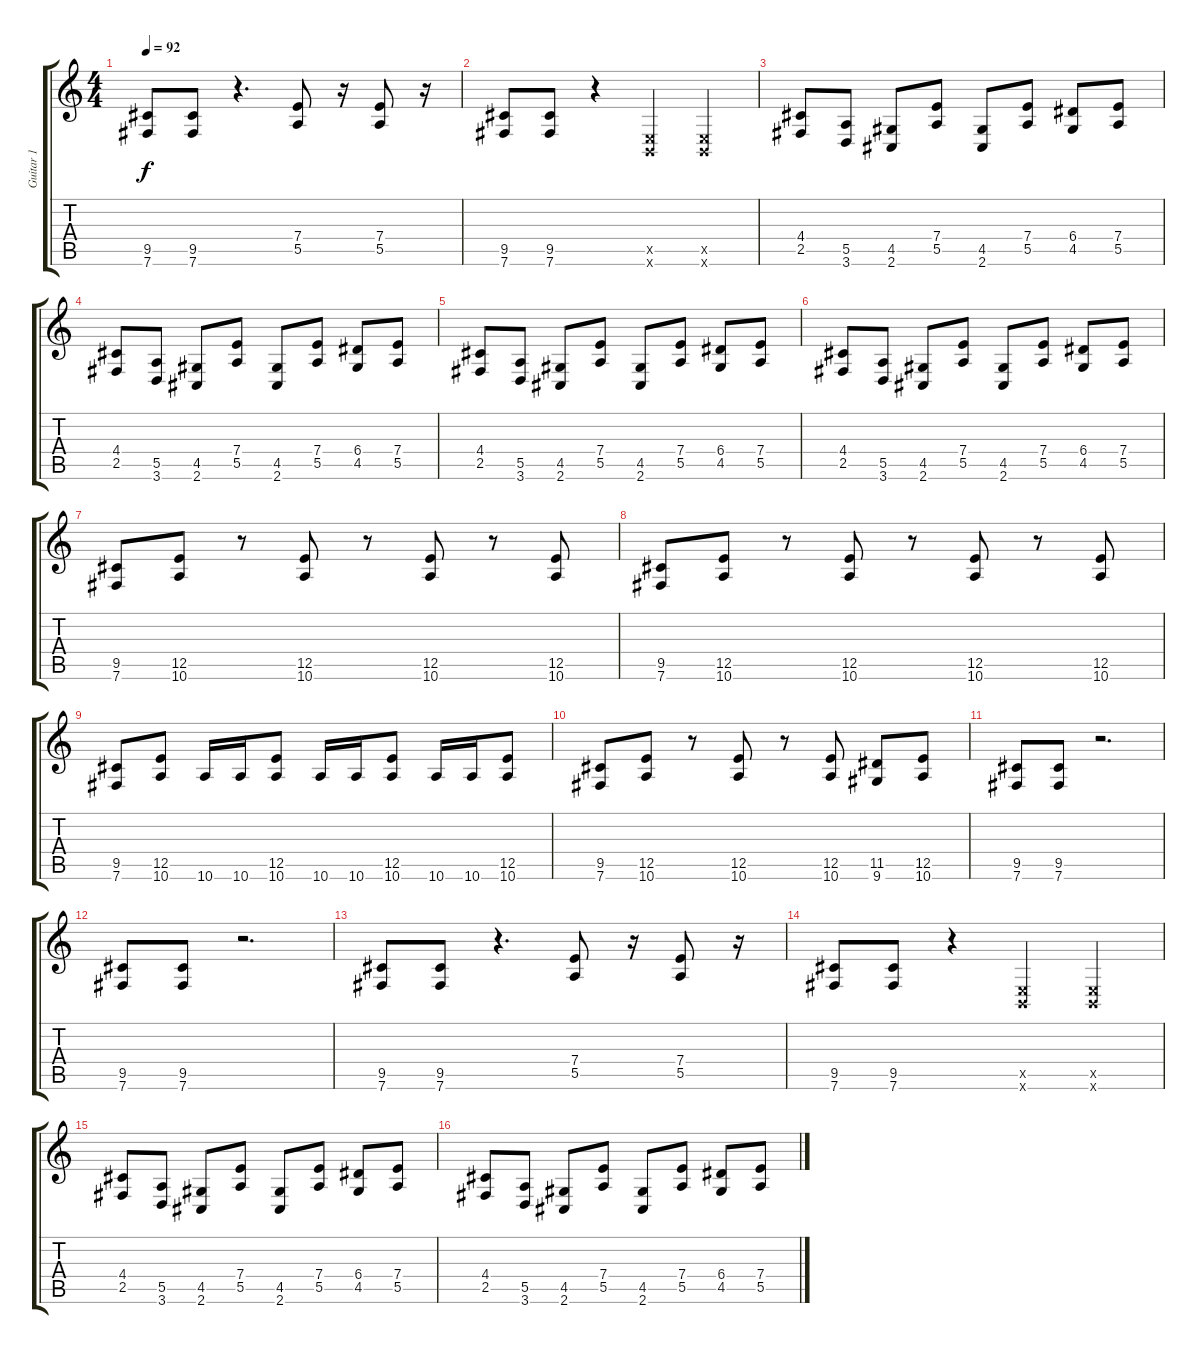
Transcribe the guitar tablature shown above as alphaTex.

\track ("Guitar 1" "Guitar 1") {instrument distortionguitar}
\staff {score tabs}
\tuning (B3 Gb3 D3 A2 E2 B1) {hide}
\ts (4 4)
\tempo 92
\clef g2
\ks c
(9.5 7.6).8{dy f} (9.5 7.6).8 r.4{d} (7.4 5.5).8 r.16 (7.4 5.5).8 r.16 |
(9.5 7.6).8 (9.5 7.6).8 r.4 (0.5{x} 0.6{x}).4 (0.5{x} 0.6{x}).4 |
(4.4 2.5).8 (5.5 3.6).8 (4.5 2.6).8 (7.4 5.5).8 (4.5 2.6).8 (7.4 5.5).8 (6.4 4.5).8 (7.4 5.5).8 |
(4.4 2.5).8 (5.5 3.6).8 (4.5 2.6).8 (7.4 5.5).8 (4.5 2.6).8 (7.4 5.5).8 (6.4 4.5).8 (7.4 5.5).8 |
(4.4 2.5).8 (5.5 3.6).8 (4.5 2.6).8 (7.4 5.5).8 (4.5 2.6).8 (7.4 5.5).8 (6.4 4.5).8 (7.4 5.5).8 |
(4.4 2.5).8 (5.5 3.6).8 (4.5 2.6).8 (7.4 5.5).8 (4.5 2.6).8 (7.4 5.5).8 (6.4 4.5).8 (7.4 5.5).8 |
(9.5 7.6).8 (12.5 10.6).8 r.8 (12.5 10.6).8 r.8 (12.5 10.6).8 r.8 (12.5 10.6).8 |
(9.5 7.6).8 (12.5 10.6).8 r.8 (12.5 10.6).8 r.8 (12.5 10.6).8 r.8 (12.5 10.6).8 |
(9.5 7.6).8 (12.5 10.6).8 10.6.16 10.6.16 (12.5 10.6).8 10.6.16 10.6.16 (12.5 10.6).8 10.6.16 10.6.16 (12.5 10.6).8 |
(9.5 7.6).8 (12.5 10.6).8 r.8 (12.5 10.6).8 r.8 (12.5 10.6).8 (11.5 9.6).8 (12.5 10.6).8 |
(9.5 7.6).8 (9.5 7.6).8 r.2{d} |
(9.5 7.6).8 (9.5 7.6).8 r.2{d} |
(9.5 7.6).8 (9.5 7.6).8 r.4{d} (7.4 5.5).8 r.16 (7.4 5.5).8 r.16 |
(9.5 7.6).8 (9.5 7.6).8 r.4 (0.5{x} 0.6{x}).4 (0.5{x} 0.6{x}).4 |
(4.4 2.5).8 (5.5 3.6).8 (4.5 2.6).8 (7.4 5.5).8 (4.5 2.6).8 (7.4 5.5).8 (6.4 4.5).8 (7.4 5.5).8 |
(4.4 2.5).8 (5.5 3.6).8 (4.5 2.6).8 (7.4 5.5).8 (4.5 2.6).8 (7.4 5.5).8 (6.4 4.5).8 (7.4 5.5).8
